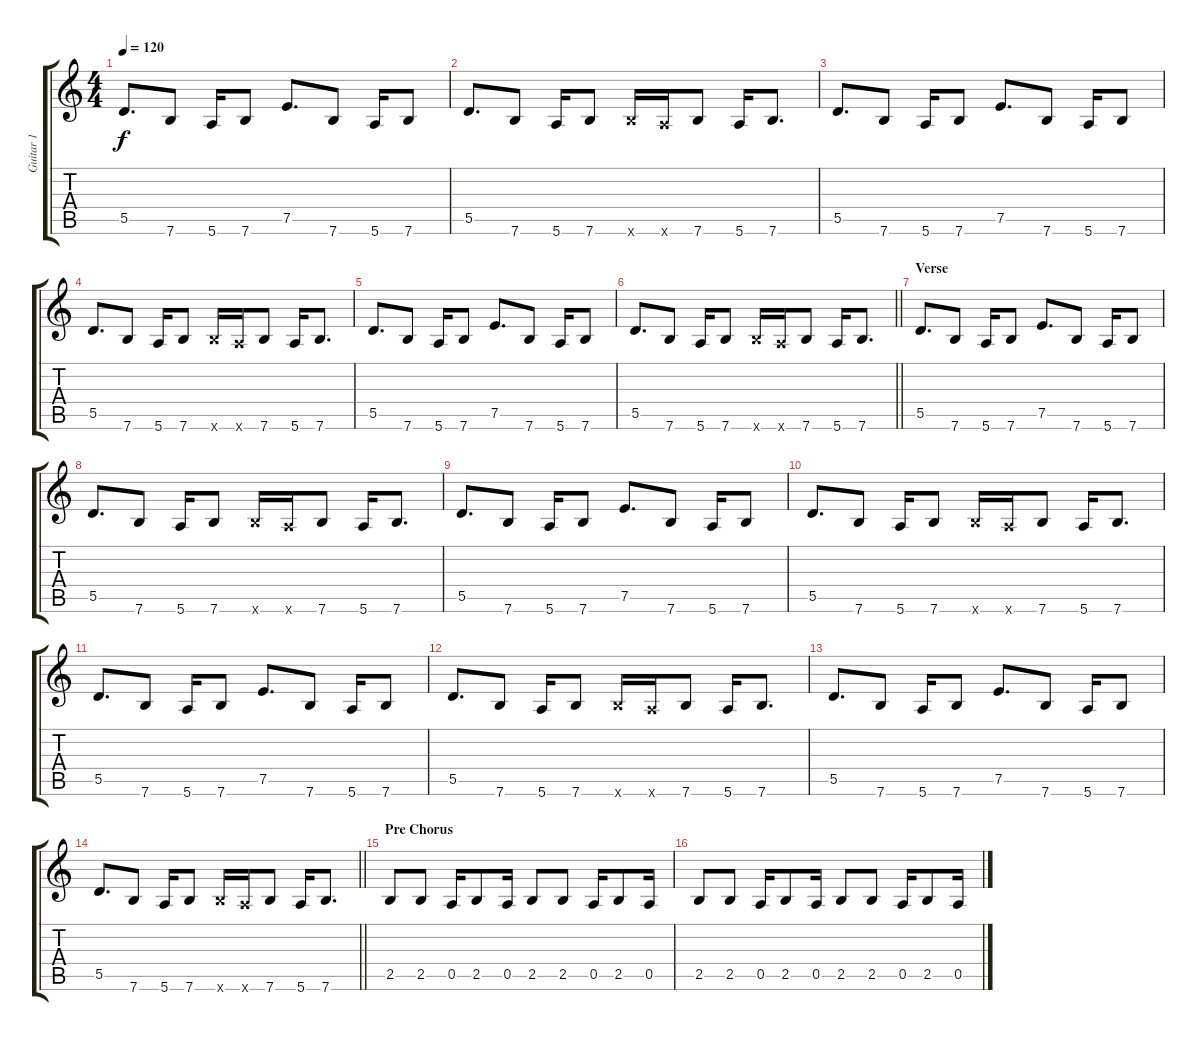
\track ("Guitar 1" "Guitar 1") {instrument overdrivenguitar}
\staff {score tabs}
\tuning (E4 B3 G3 D3 A2 E2) {hide}
\ts (4 4)
\tempo 120
\clef g2
\ks c
5.5.8{d dy f} 7.6.8 5.6.16 7.6.8 7.5.8{d} 7.6.8 5.6.16 7.6.8 |
5.5.8{d} 7.6.8 5.6.16 7.6.8 7.6{x}.16 5.6{x}.16 7.6.8 5.6.16 7.6.8{d} |
5.5.8{d} 7.6.8 5.6.16 7.6.8 7.5.8{d} 7.6.8 5.6.16 7.6.8 |
5.5.8{d} 7.6.8 5.6.16 7.6.8 7.6{x}.16 5.6{x}.16 7.6.8 5.6.16 7.6.8{d} |
5.5.8{d} 7.6.8 5.6.16 7.6.8 7.5.8{d} 7.6.8 5.6.16 7.6.8 |
\barLineRight lightlight
5.5.8{d} 7.6.8 5.6.16 7.6.8 7.6{x}.16 5.6{x}.16 7.6.8 5.6.16 7.6.8{d} |
\section ("" "Verse")
5.5.8{d} 7.6.8 5.6.16 7.6.8 7.5.8{d} 7.6.8 5.6.16 7.6.8 |
5.5.8{d} 7.6.8 5.6.16 7.6.8 7.6{x}.16 5.6{x}.16 7.6.8 5.6.16 7.6.8{d} |
5.5.8{d} 7.6.8 5.6.16 7.6.8 7.5.8{d} 7.6.8 5.6.16 7.6.8 |
5.5.8{d} 7.6.8 5.6.16 7.6.8 7.6{x}.16 5.6{x}.16 7.6.8 5.6.16 7.6.8{d} |
5.5.8{d} 7.6.8 5.6.16 7.6.8 7.5.8{d} 7.6.8 5.6.16 7.6.8 |
5.5.8{d} 7.6.8 5.6.16 7.6.8 7.6{x}.16 5.6{x}.16 7.6.8 5.6.16 7.6.8{d} |
5.5.8{d} 7.6.8 5.6.16 7.6.8 7.5.8{d} 7.6.8 5.6.16 7.6.8 |
\barLineRight lightlight
5.5.8{d} 7.6.8 5.6.16 7.6.8 7.6{x}.16 5.6{x}.16 7.6.8 5.6.16 7.6.8{d} |
\section ("" "Pre Chorus")
2.5.8 2.5.8 0.5.16 2.5.8 0.5.16 2.5.8 2.5.8 0.5.16 2.5.8 0.5.16 |
2.5.8 2.5.8 0.5.16 2.5.8 0.5.16 2.5.8 2.5.8 0.5.16 2.5.8 0.5.16
